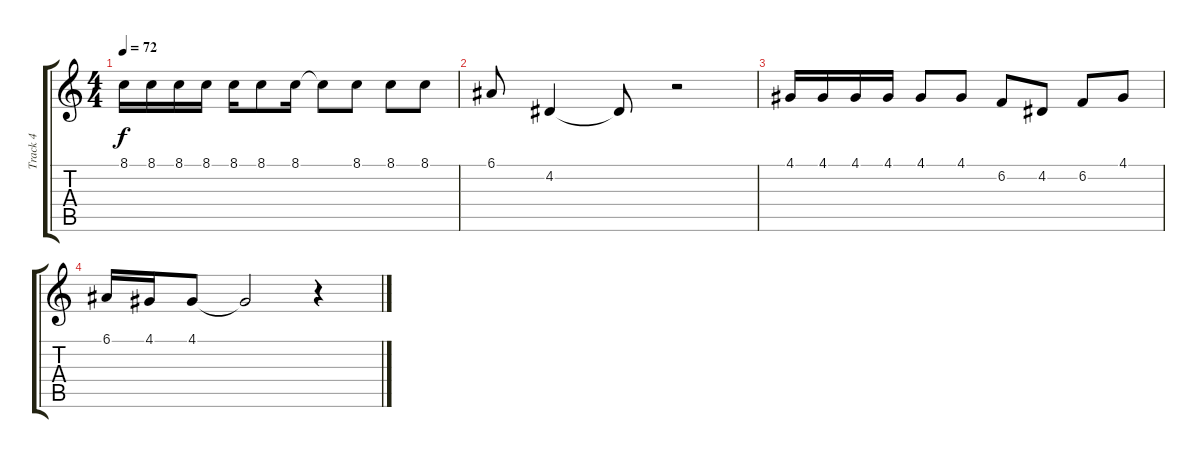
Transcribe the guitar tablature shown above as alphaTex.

\track ("Track 4" "Track 4") {instrument synthvoice}
\staff {score tabs}
\tuning (E4 B3 G3 D3 A2 E2) {hide}
\ts (4 4)
\tempo 72
\clef g2
\ks c
8.1.16{dy f} 8.1.16 8.1.16 8.1.16 8.1.16 8.1.8 8.1.16 8.1{t}.8 8.1.8 8.1.8 8.1.8 |
6.1.8 4.2.4 4.2{t}.8 r.2 |
4.1.16 4.1.16 4.1.16 4.1.16 4.1.8 4.1.8 6.2.8 4.2.8 6.2.8 4.1.8 |
6.1.16 4.1.16 4.1.8 4.1{t}.2 r.4
